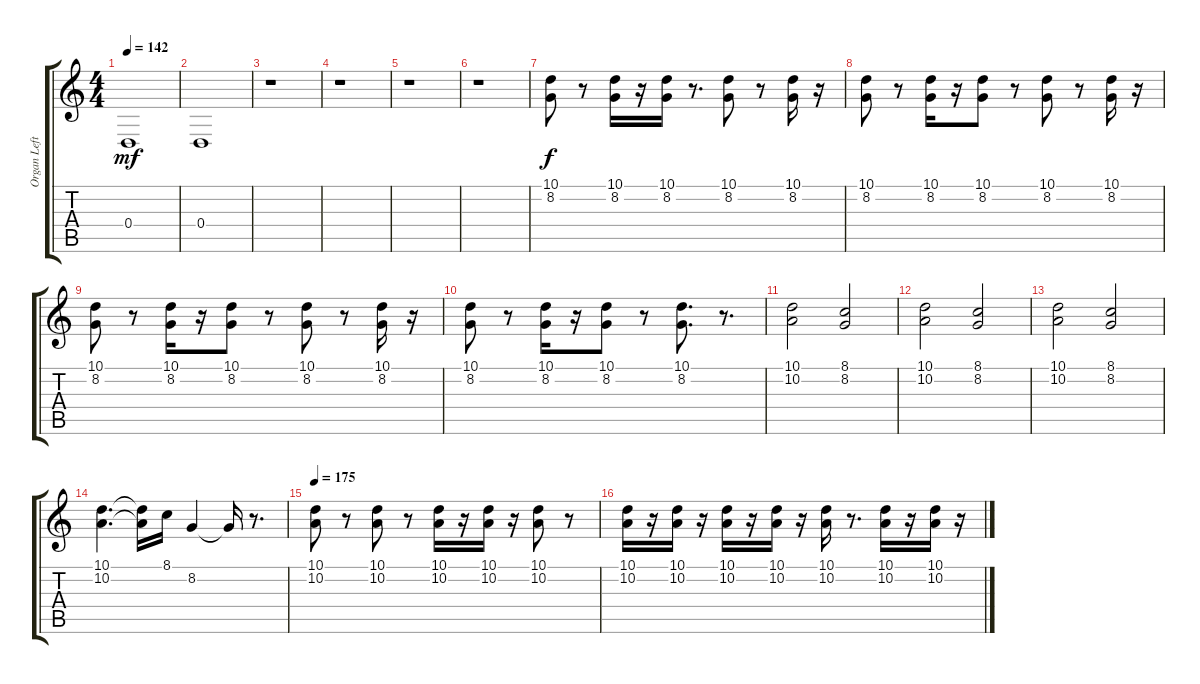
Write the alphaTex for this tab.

\track ("Organ Left" "Organ Left") {instrument rockorgan}
\staff {score tabs}
\tuning (E4 B3 G3 D3 A2 E2) {hide}
\ts (4 4)
\tempo 142
\clef g2
\ks c
0.4.1{dy mf} |
0.4.1 |
r.1 |
r.1 |
r.1 |
r.1 |
(10.1 8.2).8{dy f} r.8 (10.1 8.2).16 r.16 (10.1 8.2).16 r.8{d} (10.1 8.2).8 r.8 (10.1 8.2).16 r.16 |
(10.1 8.2).8 r.8 (10.1 8.2).16 r.16 (10.1 8.2).8 r.8 (10.1 8.2).8 r.8 (10.1 8.2).16 r.16 |
(10.1 8.2).8 r.8 (10.1 8.2).16 r.16 (10.1 8.2).8 r.8 (10.1 8.2).8 r.8 (10.1 8.2).16 r.16 |
(10.1 8.2).8 r.8 (10.1 8.2).16 r.16 (10.1 8.2).8 r.8 (10.1 8.2).8{d} r.8{d} |
(10.1 10.2).2 (8.1 8.2).2 |
(10.1 10.2).2 (8.1 8.2).2 |
(10.1 10.2).2 (8.1 8.2).2 |
(10.1 10.2).4{d} (10.1{t} 10.2{t}).16 8.1.16 8.2.4 8.2{t}.16 r.8{d} |
\tempo 175
(10.1 10.2).8 r.8 (10.1 10.2).8 r.8 (10.1 10.2).16 r.16 (10.1 10.2).16 r.16 (10.1 10.2).8 r.8 |
(10.1 10.2).16 r.16 (10.1 10.2).16 r.16 (10.1 10.2).16 r.16 (10.1 10.2).16 r.16 (10.1 10.2).16 r.8{d} (10.1 10.2).16 r.16 (10.1 10.2).16 r.16
